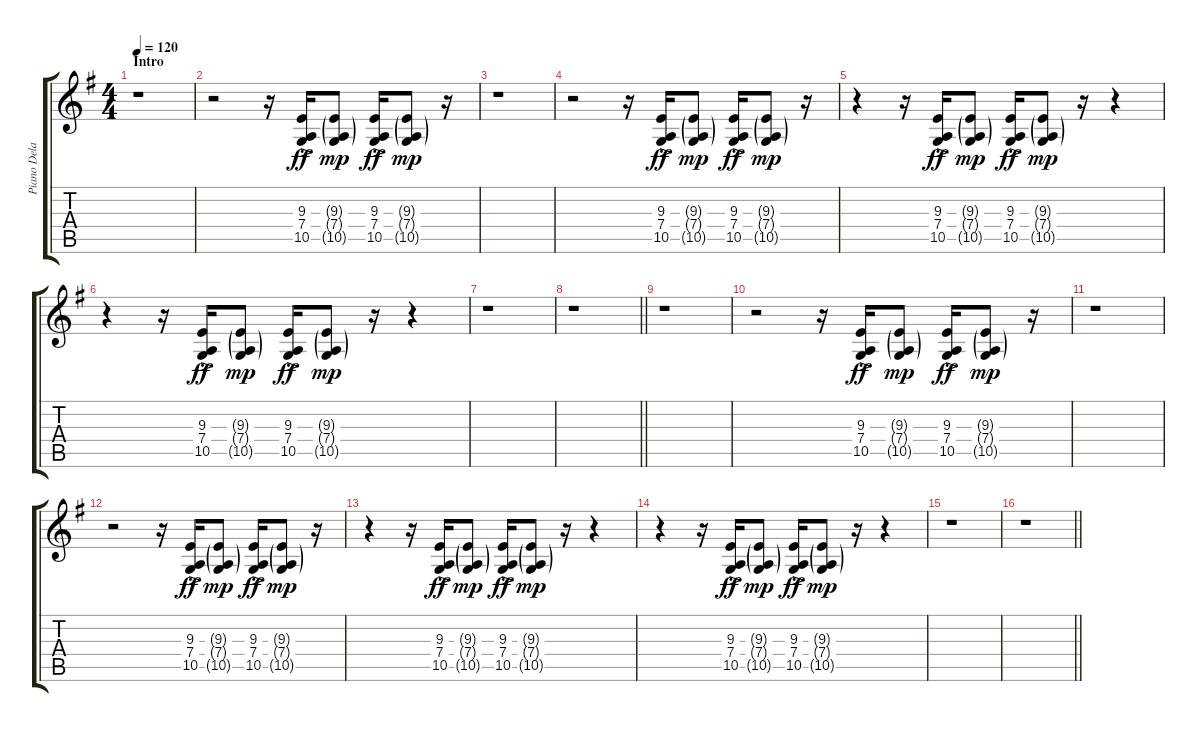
\track ("Piano Delay" "Piano Dela") {instrument acousticgrandpiano}
\staff {score tabs}
\tuning (E4 B3 G3 D3 A2 E2) {hide}
\ts (4 4)
\section ("" "Intro")
\tempo 120
\clef g2
\ks eminor
r.1{dy ff instrument acousticgrandpiano} |
r.2 r.16 (9.3 7.4 10.5{ac}).16 (9.3{g} 7.4{g} 10.5{g}).8{dy mp} (9.3 7.4 10.5{ac}).16{dy ff} (9.3{g} 7.4{g} 10.5{g}).8{dy mp} r.16 |
r.1 |
r.2 r.16 (9.3 7.4 10.5{ac}).16{dy ff} (9.3{g} 7.4{g} 10.5{g}).8{dy mp} (9.3 7.4 10.5{ac}).16{dy ff} (9.3{g} 7.4{g} 10.5{g}).8{dy mp} r.16 |
r.4 r.16 (9.3 7.4 10.5{ac}).16{dy ff} (9.3{g} 7.4{g} 10.5{g}).8{dy mp} (9.3 7.4 10.5{ac}).16{dy ff} (9.3{g} 7.4{g} 10.5{g}).8{dy mp} r.16 r.4 |
r.4 r.16 (9.3 7.4 10.5{ac}).16{dy ff} (9.3{g} 7.4{g} 10.5{g}).8{dy mp} (9.3 7.4 10.5{ac}).16{dy ff} (9.3{g} 7.4{g} 10.5{g}).8{dy mp} r.16 r.4 |
r.1 |
\barLineRight lightlight
r.1 |
r.1 |
r.2 r.16 (9.3 7.4 10.5{ac}).16{dy ff} (9.3{g} 7.4{g} 10.5{g}).8{dy mp} (9.3 7.4 10.5{ac}).16{dy ff} (9.3{g} 7.4{g} 10.5{g}).8{dy mp} r.16 |
r.1 |
r.2 r.16 (9.3 7.4 10.5{ac}).16{dy ff} (9.3{g} 7.4{g} 10.5{g}).8{dy mp} (9.3 7.4 10.5{ac}).16{dy ff} (9.3{g} 7.4{g} 10.5{g}).8{dy mp} r.16 |
r.4 r.16 (9.3 7.4 10.5{ac}).16{dy ff} (9.3{g} 7.4{g} 10.5{g}).8{dy mp} (9.3 7.4 10.5{ac}).16{dy ff} (9.3{g} 7.4{g} 10.5{g}).8{dy mp} r.16 r.4 |
r.4 r.16 (9.3 7.4 10.5{ac}).16{dy ff} (9.3{g} 7.4{g} 10.5{g}).8{dy mp} (9.3 7.4 10.5{ac}).16{dy ff} (9.3{g} 7.4{g} 10.5{g}).8{dy mp} r.16 r.4 |
r.1 |
\barLineRight lightlight
r.1
